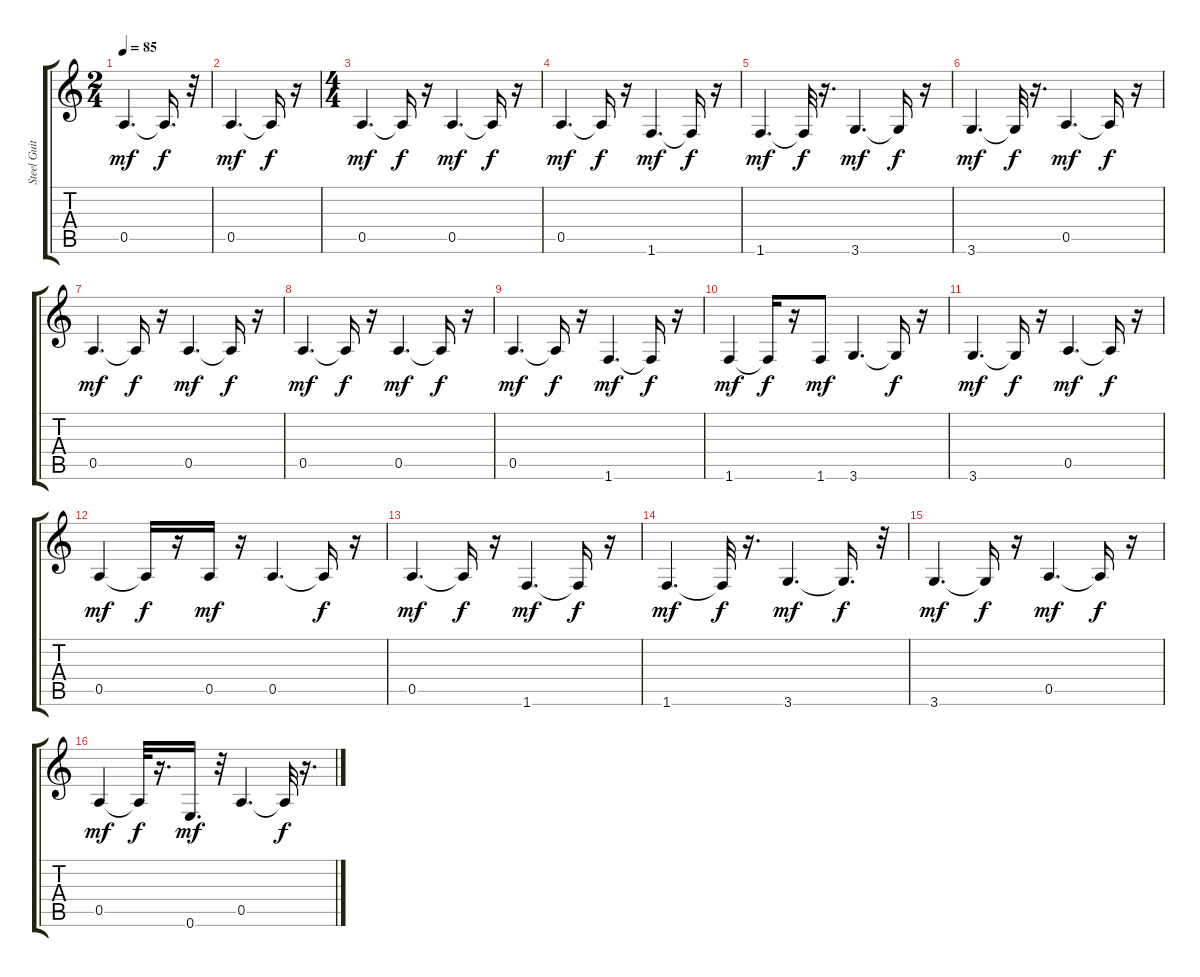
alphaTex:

\track ("Steel Guitar 3" "Steel Guit") {instrument acousticguitarsteel}
\staff {score tabs}
\tuning (E4 B3 G3 D3 A2 E2) {hide}
\ts (2 4)
\tempo 85
\clef g2
\ks c
0.5.4{d dy mf} 0.5{t}.16{d dy f} r.32 |
0.5.4{d dy mf} 0.5{t}.16{dy f} r.16 |
\ts (4 4)
0.5.4{d dy mf} 0.5{t}.16{dy f} r.16 0.5.4{d dy mf} 0.5{t}.16{dy f} r.16 |
0.5.4{d dy mf} 0.5{t}.16{dy f} r.16 1.6.4{d dy mf} 1.6{t}.16{dy f} r.16 |
1.6.4{d dy mf} 1.6{t}.32{dy f} r.16{d} 3.6.4{d dy mf} 3.6{t}.16{dy f} r.16 |
3.6.4{d dy mf} 3.6{t}.32{dy f} r.16{d} 0.5.4{d dy mf} 0.5{t}.16{dy f} r.16 |
0.5.4{d dy mf} 0.5{t}.16{dy f} r.16 0.5.4{d dy mf} 0.5{t}.16{dy f} r.16 |
0.5.4{d dy mf} 0.5{t}.16{dy f} r.16 0.5.4{d dy mf} 0.5{t}.16{dy f} r.16 |
0.5.4{d dy mf} 0.5{t}.16{dy f} r.16 1.6.4{d dy mf} 1.6{t}.16{dy f} r.16 |
1.6.4{dy mf} 1.6{t}.16{dy f} r.16 1.6.8{dy mf} 3.6.4{d} 3.6{t}.16{dy f} r.16 |
3.6.4{d dy mf} 3.6{t}.16{dy f} r.16 0.5.4{d dy mf} 0.5{t}.16{dy f} r.16 |
0.5.4{dy mf} 0.5{t}.16{dy f} r.16 0.5.16{dy mf} r.16 0.5.4{d} 0.5{t}.16{dy f} r.16 |
0.5.4{d dy mf} 0.5{t}.16{dy f} r.16 1.6.4{d dy mf} 1.6{t}.16{dy f} r.16 |
1.6.4{d dy mf} 1.6{t}.32{dy f} r.16{d} 3.6.4{d dy mf} 3.6{t}.16{d dy f} r.32 |
3.6.4{d dy mf} 3.6{t}.16{dy f} r.16 0.5.4{d dy mf} 0.5{t}.16{dy f} r.16 |
0.5.4{dy mf} 0.5{t}.32{dy f} r.16{d} 0.6.16{d dy mf} r.32 0.5.4{d} 0.5{t}.32{dy f} r.16{d}
